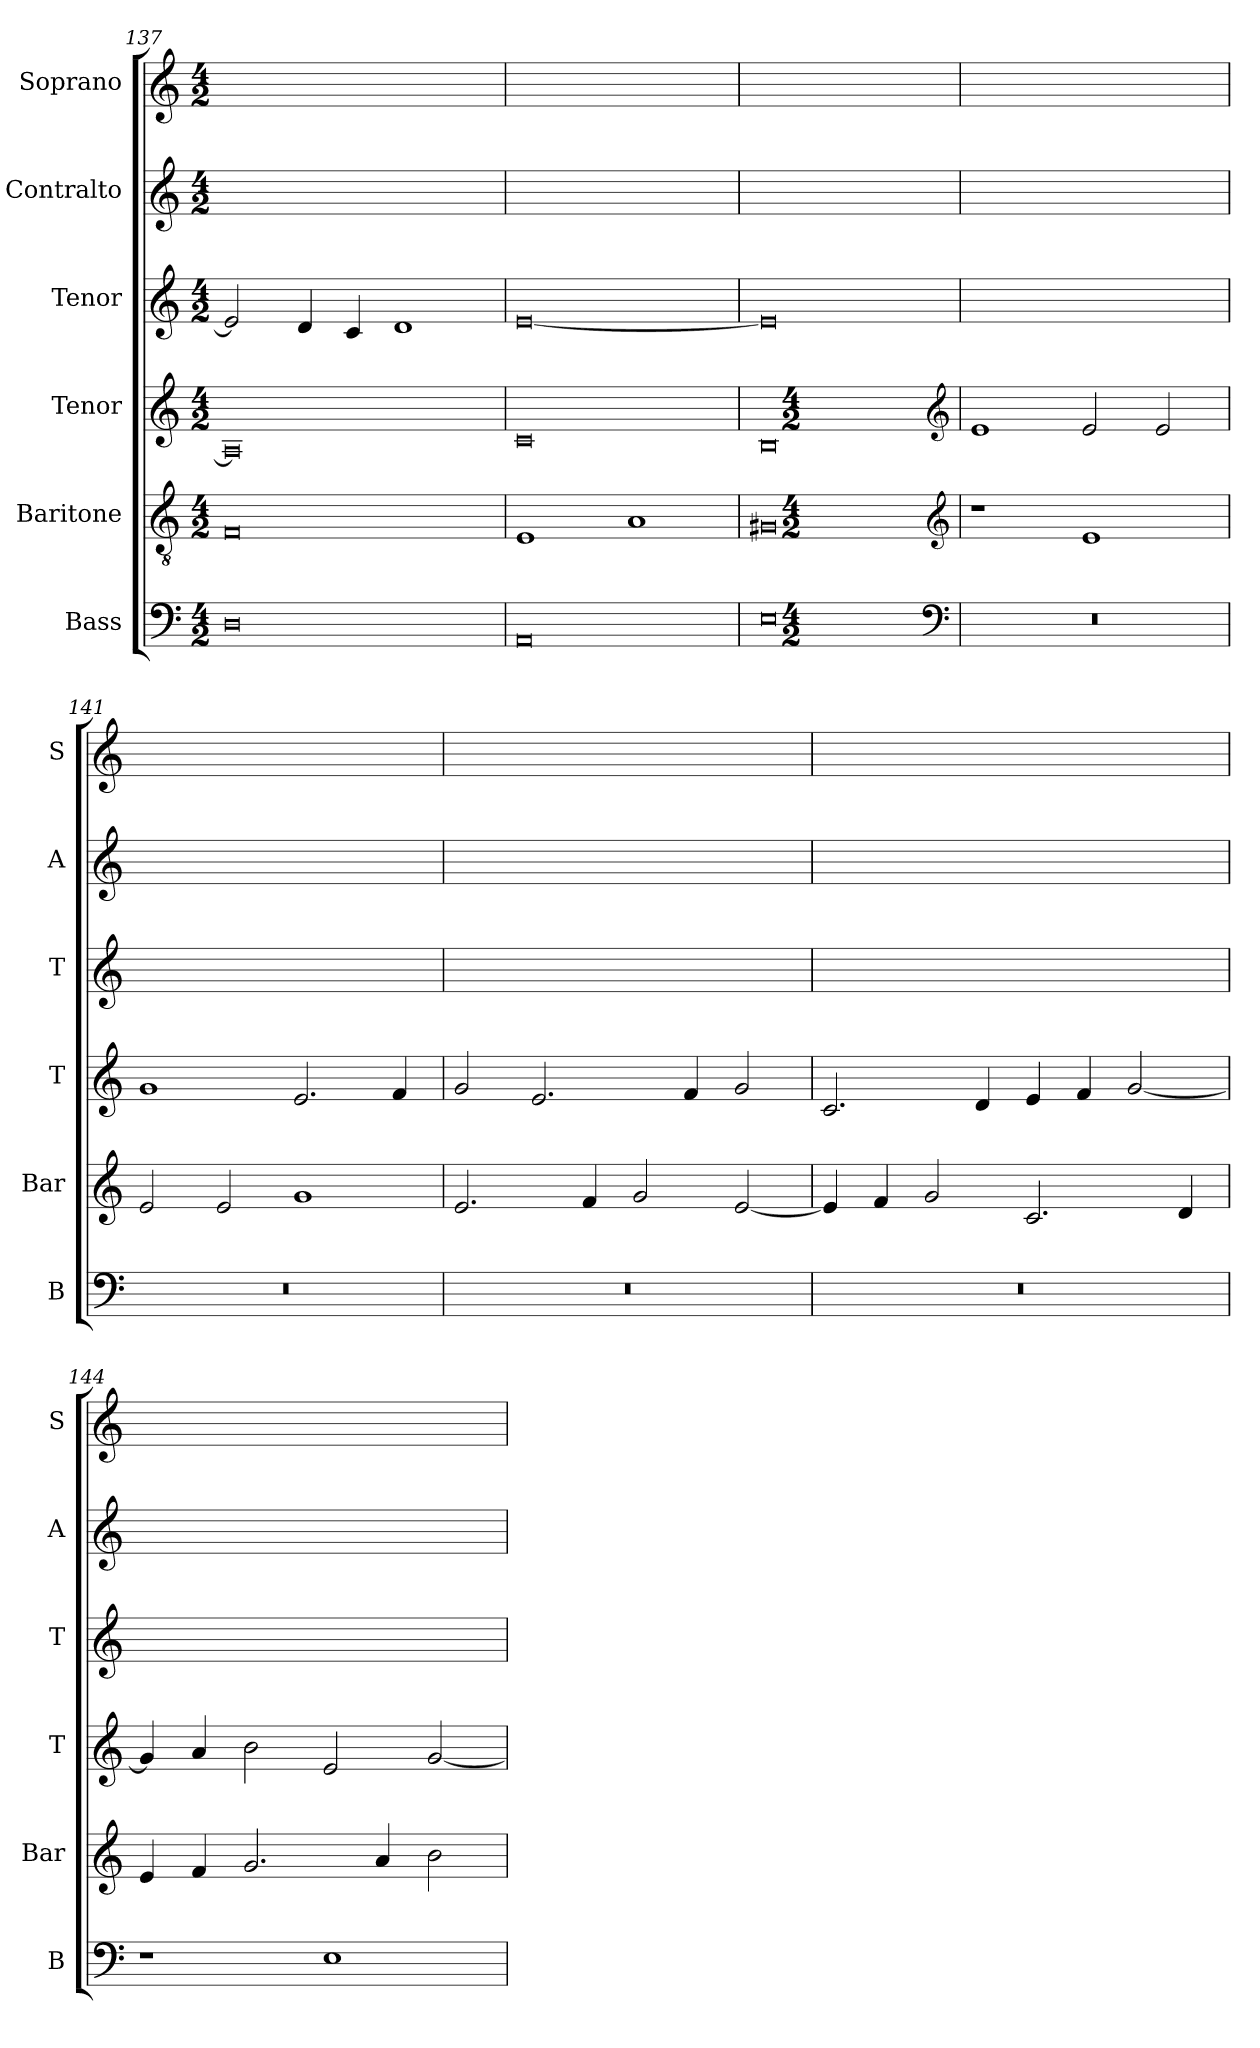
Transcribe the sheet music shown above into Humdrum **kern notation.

**kern	**kern	**kern	**kern	**kern	**kern
*part6	*part5	*part4	*part3	*part2	*part1
*staff6	*staff5	*staff4	*staff3	*staff2	*staff1
*I"Bass	*I"Baritone	*I"Tenor	*I"Tenor	*I"Contralto	*I"Soprano
*I'B	*I'Bar	*I'T	*I'T	*I'A	*I'S
*clefF4	*clefGv2	*clefG2	*clefG2	*clefG2	*clefG2
*k[]	*k[]	*k[]	*k[]	*k[]	*k[]
*E:phr	*E:phr	*E:phr	*E:phr	*E:phr	*E:phr
*M4/2	*M4/2	*M4/2	*M4/2	*M4/2	*M4/2
=137	=137	=137	=137	=137	=137
0D	0F	0A]	2e]	0ryy	0ryy
.	.	.	4d	.	.
.	.	.	4c	.	.
.	.	.	1d	.	.
=138	=138	=138	=138	=138	=138
0AA	1E	0c	[0e	0ryy	0ryy
.	1A	.	.	.	.
=139	=139	=139	=139	=139	=139
0E	0G#X	0B	0e]	0ryy	0ryy
*clefF4	*clefG2	*clefG2	*	*	*
*k[]	*k[]	*k[]	*	*	*
*E:phr	*E:phr	*E:phr	*	*	*
*M4/2	*M4/2	*M4/2	*	*	*
=140	=140	=140	=140	=140	=140
0r	1r	1e	0ryy	0ryy	0ryy
.	1e	2e	.	.	.
.	.	2e	.	.	.
=141	=141	=141	=141	=141	=141
0r	2e	1g	0ryy	0ryy	0ryy
.	2e	.	.	.	.
.	1g	2.e	.	.	.
.	.	4f	.	.	.
=142	=142	=142	=142	=142	=142
0r	2.e	2g	0ryy	0ryy	0ryy
.	.	2.e	.	.	.
.	4f	.	.	.	.
.	2g	.	.	.	.
.	.	4f	.	.	.
.	[2e	2g	.	.	.
=143	=143	=143	=143	=143	=143
0r	4e]	2.c	0ryy	0ryy	0ryy
.	4f	.	.	.	.
.	2g	.	.	.	.
.	.	4d	.	.	.
.	2.c	4e	.	.	.
.	.	4f	.	.	.
.	.	[2g	.	.	.
.	4d	.	.	.	.
=144	=144	=144	=144	=144	=144
1r	4e	4g]	0ryy	0ryy	0ryy
.	4f	4a	.	.	.
.	2.g	2b	.	.	.
1E	.	2e	.	.	.
.	4a	.	.	.	.
.	2b	[2g	.	.	.
=	=	=	=	=	=
*-	*-	*-	*-	*-	*-
